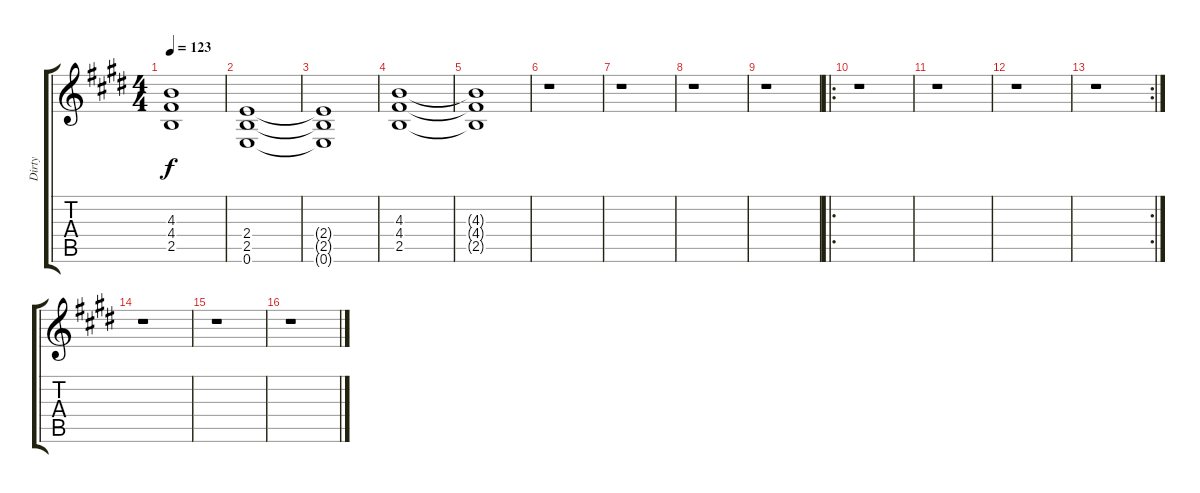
\track ("Dirty" "Dirty") {instrument distortionguitar}
\staff {score tabs}
\tuning (E4 B3 G3 D3 A2 E2) {hide}
\ts (4 4)
\tempo 123
\clef g2
\ks e
(4.3{t} 4.4{t} 2.5{t}).1{dy f} |
(2.4 2.5 0.6).1 |
(2.4{t} 2.5{t} 0.6{t}).1 |
(4.3 4.4 2.5).1 |
(4.3{t} 4.4{t} 2.5{t}).1 |
r.1 |
r.1 |
r.1 |
r.1 |
\ro
r.1 |
\ks c#minor
r.1 |
r.1 |
\rc 2
r.1 |
\ks e
r.1 |
\ks c#minor
r.1 |
r.1
